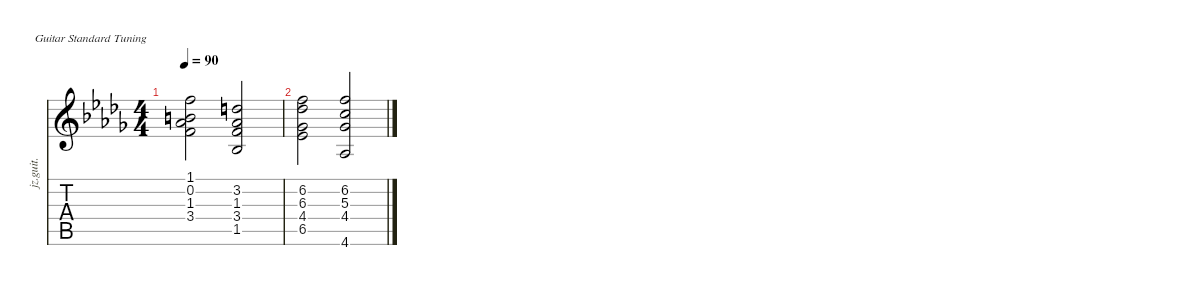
\defaultSystemsLayout 4
\hideDynamics
\bracketExtendMode nobrackets
\otherSystemsTrackNameOrientation horizontal
\track ("Jazz Guitar" "jz.guit.") {mute instrument electricguitarjazz}
\staff {score tabs}
\tuning (E4 B3 G3 D3 A2 E2)
\ts (4 4)
\tempo 90
\clef g2
\ks db
(3.4{acc forcenatural} 1.3{acc b} 1.1{acc forcenatural} 0.2{acc forcenatural}).2{dy mf beam Down} (1.5{acc b} 1.3{acc b} 3.2{acc forcenatural} 3.4{acc forcenatural}).2{beam Up} |
(6.5{acc b} 4.4{acc b} 6.3{acc b} 6.2{acc forcenatural}).2{beam Down} (6.2{acc forcenatural} 5.3{acc forcenatural} 4.4{acc b} 4.6{acc b}).2{beam Up}
